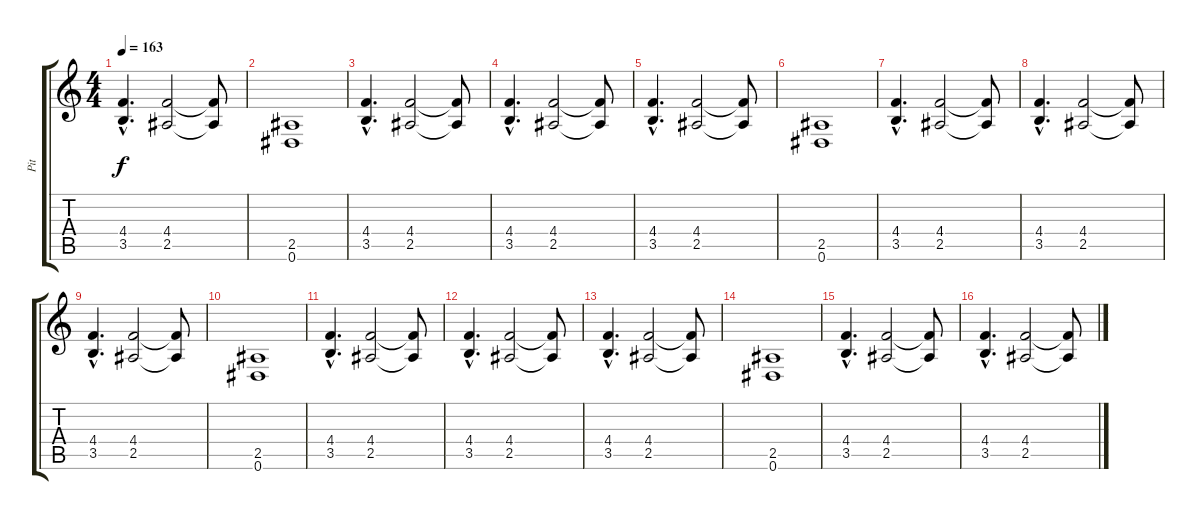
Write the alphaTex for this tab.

\track ("Pit" "Pit") {instrument overdrivenguitar}
\staff {score tabs}
\tuning (Eb4 Bb3 Gb3 Db3 Ab2 Eb2) {hide}
\ts (4 4)
\tempo 163
\clef g2
\ks c
(4.4{hac} 3.5{hac}).4{d dy f} (4.4 2.5).2 (4.4{t} 2.5{t}).8 |
(2.5 0.6).1 |
(4.4{hac} 3.5{hac}).4{d} (4.4 2.5).2 (4.4{t} 2.5{t}).8 |
(4.4{hac} 3.5{hac}).4{d} (4.4 2.5).2 (4.4{t} 2.5{t}).8 |
(4.4{hac} 3.5{hac}).4{d} (4.4 2.5).2 (4.4{t} 2.5{t}).8 |
(2.5 0.6).1 |
(4.4{hac} 3.5{hac}).4{d} (4.4 2.5).2 (4.4{t} 2.5{t}).8 |
(4.4{hac} 3.5{hac}).4{d} (4.4 2.5).2 (4.4{t} 2.5{t}).8 |
(4.4{hac} 3.5{hac}).4{d} (4.4 2.5).2 (4.4{t} 2.5{t}).8 |
(2.5 0.6).1 |
(4.4{hac} 3.5{hac}).4{d balance 8} (4.4 2.5).2 (4.4{t} 2.5{t}).8 |
(4.4{hac} 3.5{hac}).4{d} (4.4 2.5).2 (4.4{t} 2.5{t}).8 |
(4.4{hac} 3.5{hac}).4{d} (4.4 2.5).2 (4.4{t} 2.5{t}).8 |
(2.5 0.6).1 |
(4.4{hac} 3.5{hac}).4{d} (4.4 2.5).2 (4.4{t} 2.5{t}).8 |
(4.4{hac} 3.5{hac}).4{d} (4.4 2.5).2 (4.4{t} 2.5{t}).8
